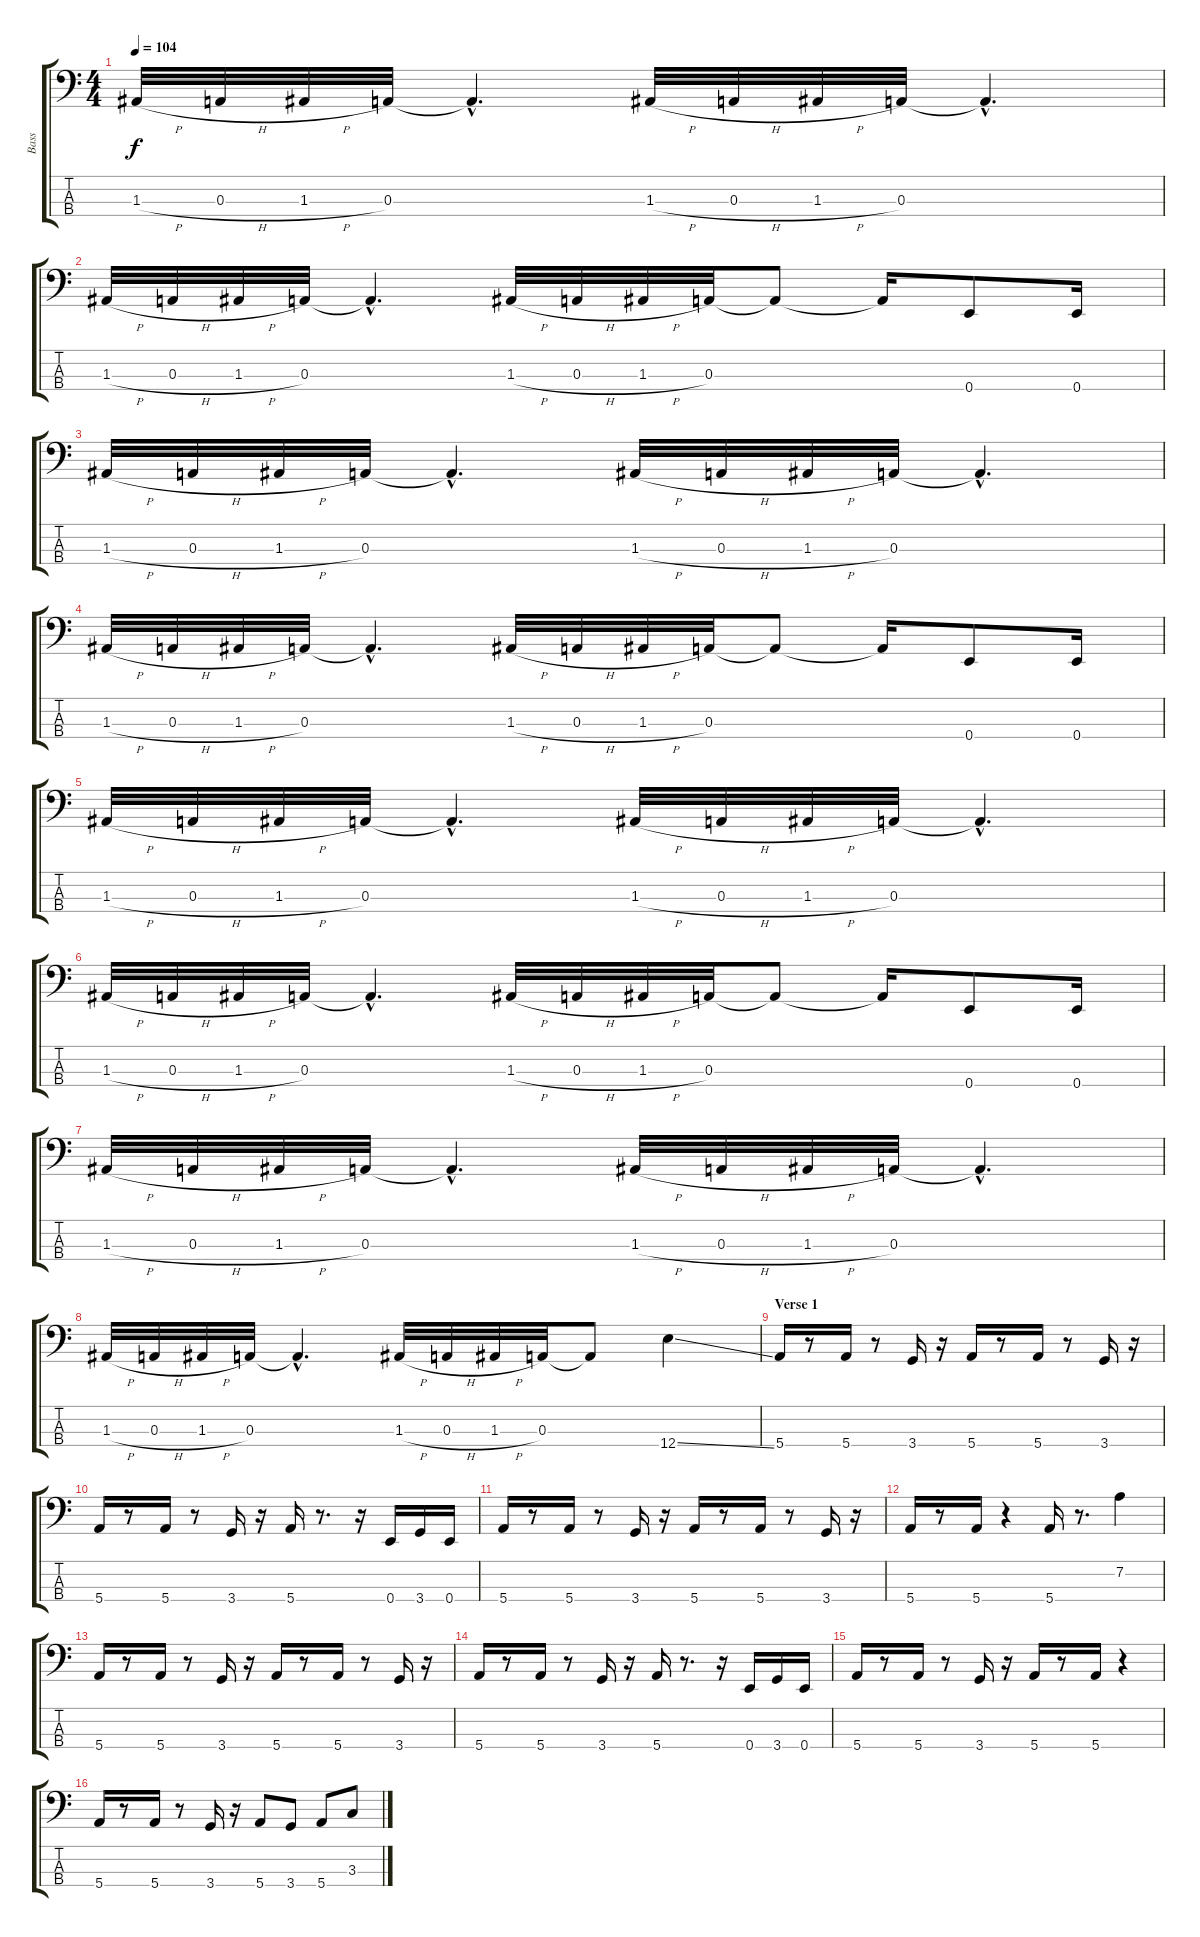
\track ("Bass" "Bass") {instrument electricbassfinger}
\staff {score tabs}
\tuning (G2 D2 A1 E1) {hide}
\ts (4 4)
\tempo 104
\clef f4
\ks c
1.3{h}.32{dy f instrument electricbassfinger} 0.3{h}.32 1.3{h}.32 0.3.32 0.3{hac t}.4{d} 1.3{h}.32 0.3{h}.32 1.3{h}.32 0.3.32 0.3{hac t}.4{d} |
1.3{h}.32 0.3{h}.32 1.3{h}.32 0.3.32 0.3{hac t}.4{d} 1.3{h}.32 0.3{h}.32 1.3{h}.32 0.3.32 0.3{t}.8 0.3{t}.16 0.4.8 0.4.16 |
1.3{h}.32 0.3{h}.32 1.3{h}.32 0.3.32 0.3{hac t}.4{d} 1.3{h}.32 0.3{h}.32 1.3{h}.32 0.3.32 0.3{hac t}.4{d} |
1.3{h}.32 0.3{h}.32 1.3{h}.32 0.3.32 0.3{hac t}.4{d} 1.3{h}.32 0.3{h}.32 1.3{h}.32 0.3.32 0.3{t}.8 0.3{t}.16 0.4.8 0.4.16 |
1.3{h}.32 0.3{h}.32 1.3{h}.32 0.3.32 0.3{hac t}.4{d} 1.3{h}.32 0.3{h}.32 1.3{h}.32 0.3.32 0.3{hac t}.4{d} |
1.3{h}.32 0.3{h}.32 1.3{h}.32 0.3.32 0.3{hac t}.4{d} 1.3{h}.32 0.3{h}.32 1.3{h}.32 0.3.32 0.3{t}.8 0.3{t}.16 0.4.8 0.4.16 |
1.3{h}.32 0.3{h}.32 1.3{h}.32 0.3.32 0.3{hac t}.4{d} 1.3{h}.32 0.3{h}.32 1.3{h}.32 0.3.32 0.3{hac t}.4{d} |
1.3{h}.32 0.3{h}.32 1.3{h}.32 0.3.32 0.3{hac t}.4{d} 1.3{h}.32 0.3{h}.32 1.3{h}.32 0.3.32 0.3{t}.8 12.4{ss}.4 |
\section ("" "Verse 1")
5.4.16 r.8 5.4.16 r.8 3.4.16 r.16 5.4.16 r.8 5.4.16 r.8 3.4.16 r.16 |
5.4.16 r.8 5.4.16 r.8 3.4.16 r.16 5.4.16 r.8{d} r.16 0.4.16 3.4.16 0.4.16 |
5.4.16 r.8 5.4.16 r.8 3.4.16 r.16 5.4.16 r.8 5.4.16 r.8 3.4.16 r.16 |
5.4.16 r.8 5.4.16 r.4 5.4.16 r.8{d} 7.2.4 |
5.4.16 r.8 5.4.16 r.8 3.4.16 r.16 5.4.16 r.8 5.4.16 r.8 3.4.16 r.16 |
5.4.16 r.8 5.4.16 r.8 3.4.16 r.16 5.4.16 r.8{d} r.16 0.4.16 3.4.16 0.4.16 |
5.4.16 r.8 5.4.16 r.8 3.4.16 r.16 5.4.16 r.8 5.4.16 r.4 |
5.4.16 r.8 5.4.16 r.8 3.4.16 r.16 5.4.8 3.4.8 5.4.8 3.3.8
